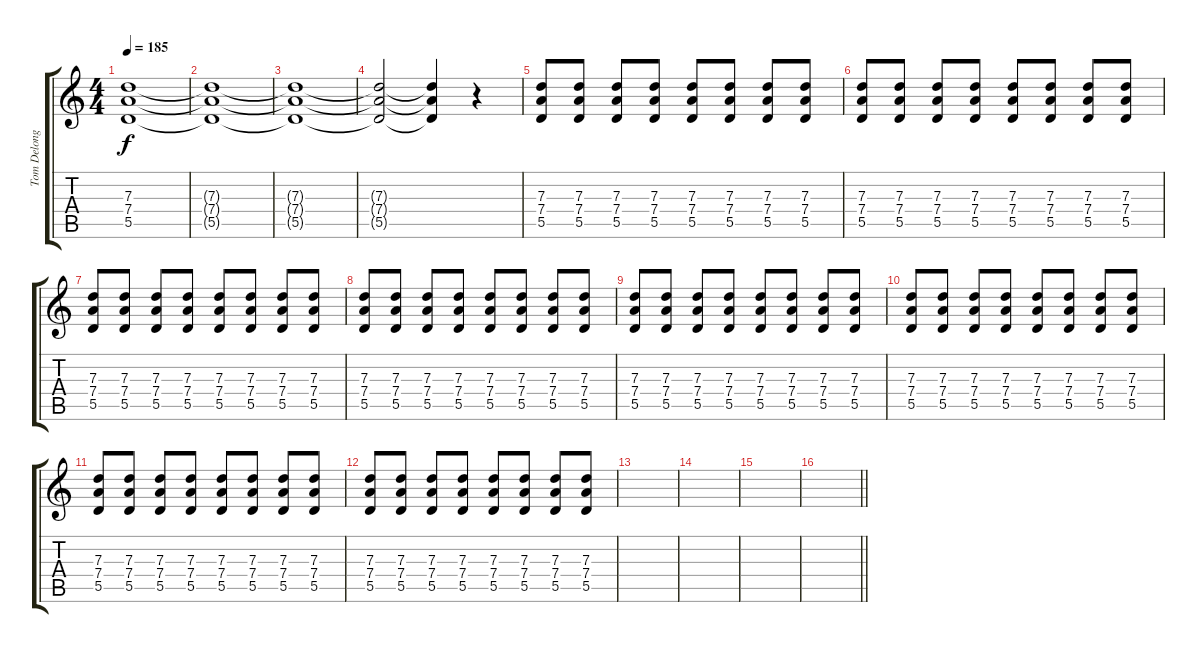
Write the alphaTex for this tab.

\track ("Tom Delonge - Guitar" "Tom Delong") {instrument distortionguitar}
\staff {score tabs}
\tuning (E4 B3 G3 D3 A2 D2) {hide}
\ts (4 4)
\tempo 185
\clef g2
\ks c
(7.3{t} 7.4{t} 5.5{t}).1{dy f} |
(7.3{t} 7.4{t} 5.5{t}).1 |
(7.3{t} 7.4{t} 5.5{t}).1 |
(7.3{t} 7.4{t} 5.5{t}).2 (7.3{t} 7.4{t} 5.5{t}).4 r.4{volume 6} |
(7.3 7.4 5.5).8 (7.3 7.4 5.5).8 (7.3 7.4 5.5).8 (7.3 7.4 5.5).8 (7.3 7.4 5.5).8 (7.3 7.4 5.5).8 (7.3 7.4 5.5).8 (7.3 7.4 5.5).8 |
(7.3 7.4 5.5).8 (7.3 7.4 5.5).8 (7.3 7.4 5.5).8 (7.3 7.4 5.5).8 (7.3 7.4 5.5).8 (7.3 7.4 5.5).8 (7.3 7.4 5.5).8 (7.3 7.4 5.5).8 |
(7.3 7.4 5.5).8 (7.3 7.4 5.5).8 (7.3 7.4 5.5).8 (7.3 7.4 5.5).8 (7.3 7.4 5.5).8 (7.3 7.4 5.5).8 (7.3 7.4 5.5).8 (7.3 7.4 5.5).8 |
(7.3 7.4 5.5).8 (7.3 7.4 5.5).8 (7.3 7.4 5.5).8 (7.3 7.4 5.5).8 (7.3 7.4 5.5).8 (7.3 7.4 5.5).8 (7.3 7.4 5.5).8 (7.3 7.4 5.5).8 |
(7.3 7.4 5.5).8 (7.3 7.4 5.5).8{volume 8} (7.3 7.4 5.5).8 (7.3 7.4 5.5).8 (7.3 7.4 5.5).8 (7.3 7.4 5.5).8 (7.3 7.4 5.5).8 (7.3 7.4 5.5).8 |
(7.3 7.4 5.5).8 (7.3 7.4 5.5).8 (7.3 7.4 5.5).8 (7.3 7.4 5.5).8 (7.3 7.4 5.5).8 (7.3 7.4 5.5).8 (7.3 7.4 5.5).8 (7.3 7.4 5.5).8 |
(7.3 7.4 5.5).8 (7.3 7.4 5.5).8 (7.3 7.4 5.5).8 (7.3 7.4 5.5).8 (7.3 7.4 5.5).8 (7.3 7.4 5.5).8 (7.3 7.4 5.5).8 (7.3 7.4 5.5).8 |
(7.3 7.4 5.5).8 (7.3 7.4 5.5).8 (7.3 7.4 5.5).8 (7.3 7.4 5.5).8 (7.3 7.4 5.5).8 (7.3 7.4 5.5).8 (7.3 7.4 5.5).8 (7.3 7.4 5.5).8 |
|
|
|
\barLineRight lightlight
